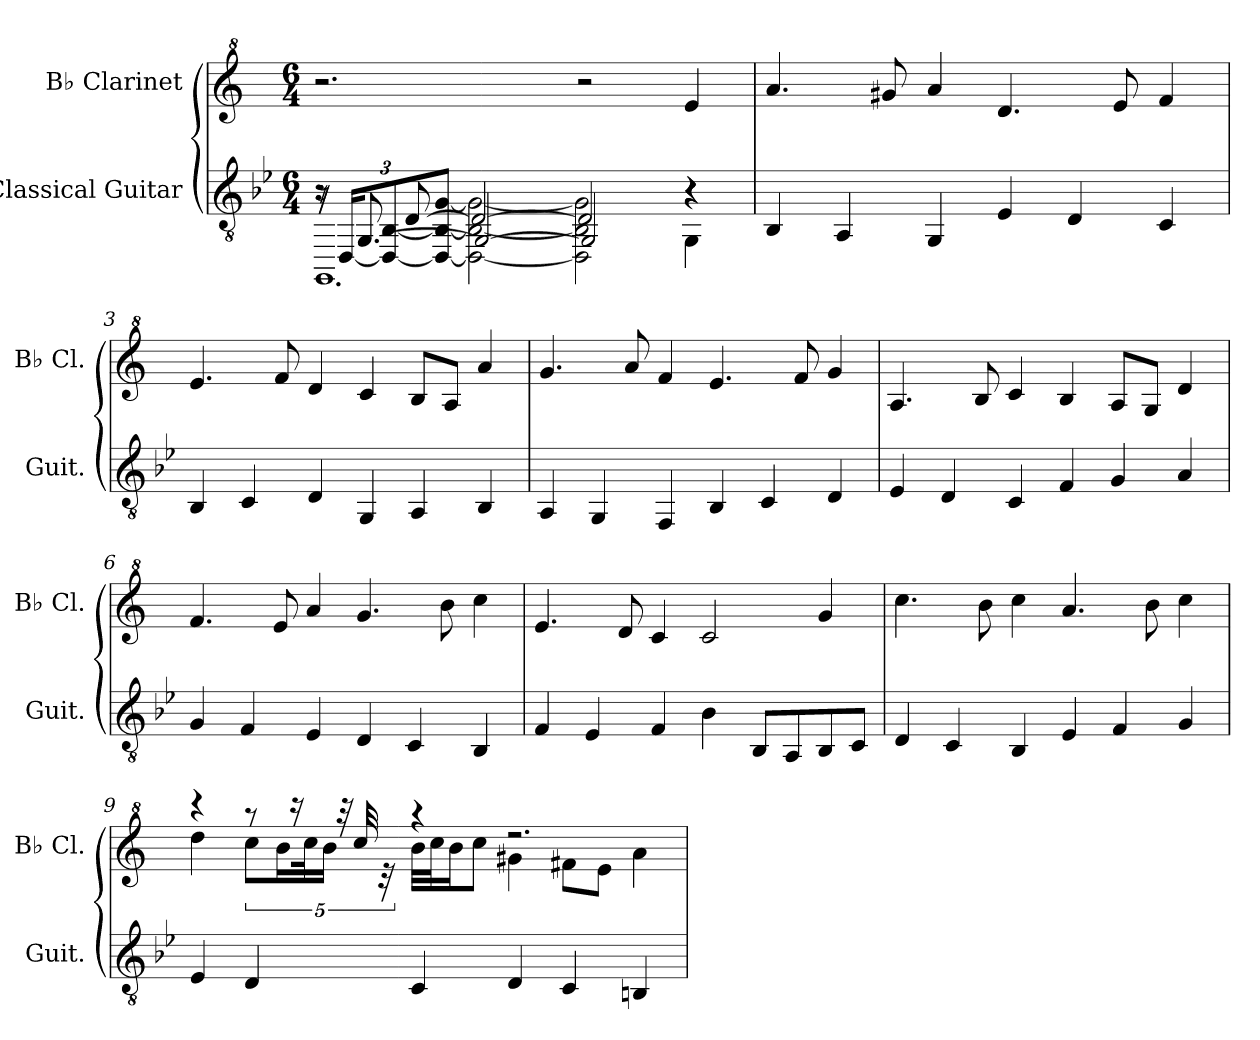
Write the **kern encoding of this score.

**kern	**kern
*part2	*part1
*staff2	*staff1
*I"Classical Guitar	*I"B♭ Clarinet
*I'Guit.	*I'B♭ Cl.
*clefGv2	*clefG^2
*	*ITrd1c2
*k[b-e-]	*k[b-e-]
*M6/4	*M6/4
*MM45	*MM45
=1	=1
*^	*
*	*Xbrackettup	*
*^	*^	*
8r	24r	16r	1.GGG	2.r
.	[24DD/KL	.	.	.
.	.	[8.GG/	.	.
.	12DD_/ [12BB-/	.	.	.
[8D/	.	.	.	.
.	12DD_/ 12BB-_/ [12G/J	.	.	.
2D/_	2DD\_ 2BB-\_ 2G\_	2GG/_	.	.
2D/]	2DD\] 2BB-\] 2G\]	2GG/]	.	2r
4r	4GG\	4r	.	4dd/
*v	*v	*v	*v	*
=2	=2
4BB-/	4.gg/
4AA/	.
.	8ff#X/
4GG/	4gg/
4E-/	4.cc/
4D/	.
.	8dd/
4C/	4ee-/
=3	=3
4BB-/	4.dd/
4C/	.
.	8ee-/
4D/	4cc/
4GG/	4b-/
4AA/	8a/L
.	8g/J
4BB-/	4gg/
=4	=4
4AA/	4.ff/
4GG/	.
.	8gg/
4FF/	4ee-/
4BB-/	4.dd/
4C/	.
.	8ee-/
4D/	4ff/
!!LO:LB:g=z
=5	=5
4E-/	4.g/
4D/	.
.	8a/
4C/	4b-/
4F/	4a/
4G/	8g/L
.	8f/J
4A/	4cc/
=6	=6
4G/	4.ee-/
4F/	.
.	8dd/
4E-/	4gg/
4D/	4.ff/
4C/	.
.	8aa\
4BB-/	4bb-\
=7	=7
4F/	4.dd/
4E-/	.
.	8cc/
4F/	4b-/
4B-\	2b-/
8BB-/L	.
8AA/	.
8BB-/	4ff/
8C/J	.
=8	=8
4D/	4.bb-\
4C/	.
.	8aa\
4BB-/	4bb-\
4E-/	4.gg/
4F/	.
.	8aa\
4G/	4bb-\
!!LO:LB:g=z
=9	=9
*	*^
4E-/	4r	4ccc\
4D/	8r	10bb-\L
.	.	20aa\L
.	16r	.
.	.	40bb-\K
.	.	20aa\JJ
.	32r	.
.	32bb-/	.
.	.	40r
4C/	4r	32aa\LLL
.	.	32bb-\J
.	.	16aa\J
.	.	8bb-\J
4D/	2.r	4ff#X\
4C/	.	8een\L
.	.	8dd\J
4BBn/	.	4gg\
*	*v	*v
=	=
*-	*-
